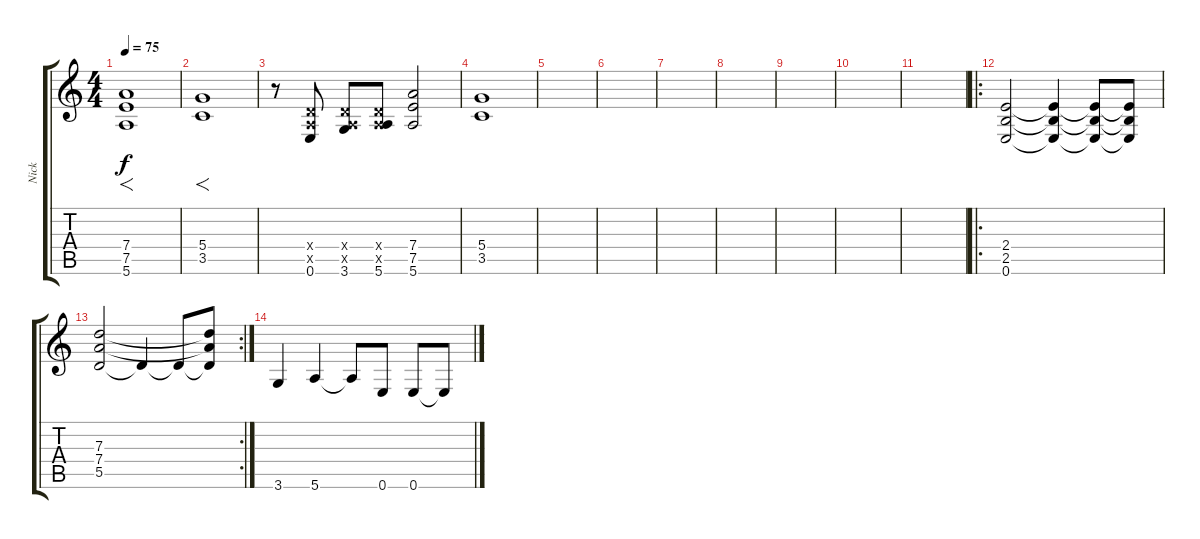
\track ("Nick" "Nick") {instrument distortionguitar}
\staff {score tabs}
\tuning (E4 B3 G3 D3 A2 E2) {hide}
\ts (4 4)
\tempo 75
\clef g2
\ks c
(7.4 7.5 5.6).1{f dy f} |
(5.4 3.5).1{f} |
r.8 (0.4{x} 0.5{x} 0.6).8 (0.4{x} 0.5{x} 3.6).8 (0.4{x} 0.5{x} 5.6).8 (7.4 7.5 5.6).2 |
(5.4 3.5).1 |
|
|
|
|
|
|
|
\ro
(2.4 2.5 0.6).2{volume 10} (2.4{t} 2.5{t} 0.6{t}).4 (2.4{t} 2.5{t} 0.6{t}).8 (2.4{t} 2.5{t} 0.6{t}).8{volume 0} |
\rc 2
(7.3 7.4 5.5).2{volume 10} 5.5{t}.4 5.5{t}.8 (7.3{t} 7.4{t} 5.5{t}).8{volume 0} |
3.6.4 5.6.4 5.6{t}.8 0.6.8 0.6.8 0.6{t}.8
